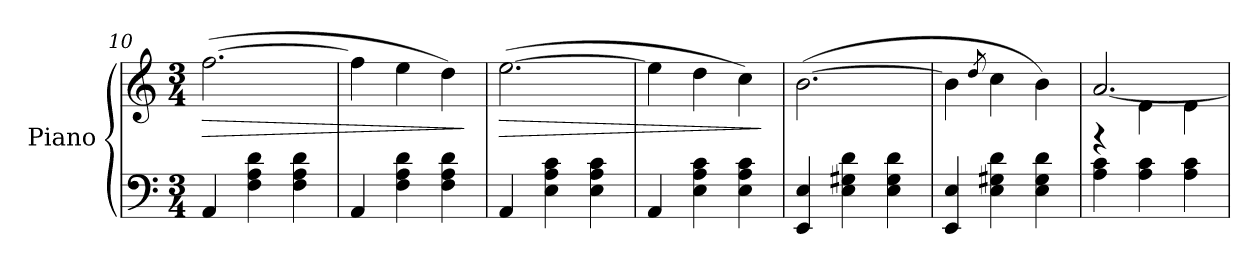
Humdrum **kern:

**kern	**kern	**dynam
*part1	*part1	*part1
*staff2	*staff1	*staff1/2
*I"Piano	*	*
*I'Pno.	*	*
*clefF4	*clefG2	*
*k[]	*k[]	*
*M3/4	*M3/4	*
=10	=10	=10
!	!	!LO:HP:b
4AA/	(>[2.ff\	>
4F\ 4A\ 4d\	.	.
4F\ 4A\ 4d\	.	.
=11	=11	=11
4AA/	4ff\]	.
4F\ 4A\ 4d\	4ee\	.
4F\ 4A\ 4d\	4dd\)	.
.	.	]
!!LO:PB:g=z
=12	=12	=12
!	!	!LO:HP:b
4AA/	(>[2.ee\	>
4E\ 4A\ 4c\	.	.
4E\ 4A\ 4c\	.	.
=13	=13	=13
4AA/	4ee\]	.
4E\ 4A\ 4c\	4dd\	.
4E\ 4A\ 4c\	4cc\)	.
.	.	]
=14	=14	=14
4EE/ 4E/	(>[2.b\	.
4E\ 4G#X\ 4d\	.	.
4E\ 4G#\ 4d\	.	.
=15	=15	=15
4EE/ 4E/	4b\]	.
.	8qdd/	.
4E\ 4G#X\ 4d\	4cc\	.
4E\ 4G#\ 4d\	4b\)	.
=16	=16	=16
*	*^	*
4A\ 4c\	4rF	[2.a/	.
4A\ 4c\	4e\	.	.
4A\ 4c\	4e\	.	.
*	*v	*v	*
=	=	=
*-	*-	*-
